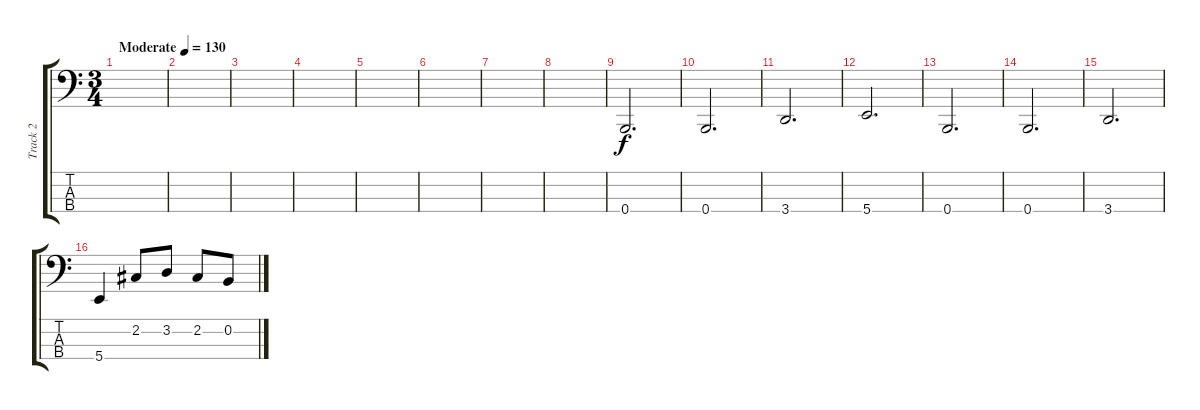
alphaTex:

\track ("Track 2" "Track 2") {instrument electricbassfinger}
\staff {score tabs}
\tuning (E2 B1 Gb1 B0) {hide}
\ts (3 4)
\tempo (130 "Moderate")
\clef f4
\ks c
|
|
|
|
|
|
|
|
0.4.2{d} |
0.4.2{d} |
3.4.2{d} |
5.4.2{d} |
0.4.2{d} |
0.4.2{d} |
3.4.2{d} |
5.4.4 2.2.8 3.2.8 2.2.8 0.2.8
